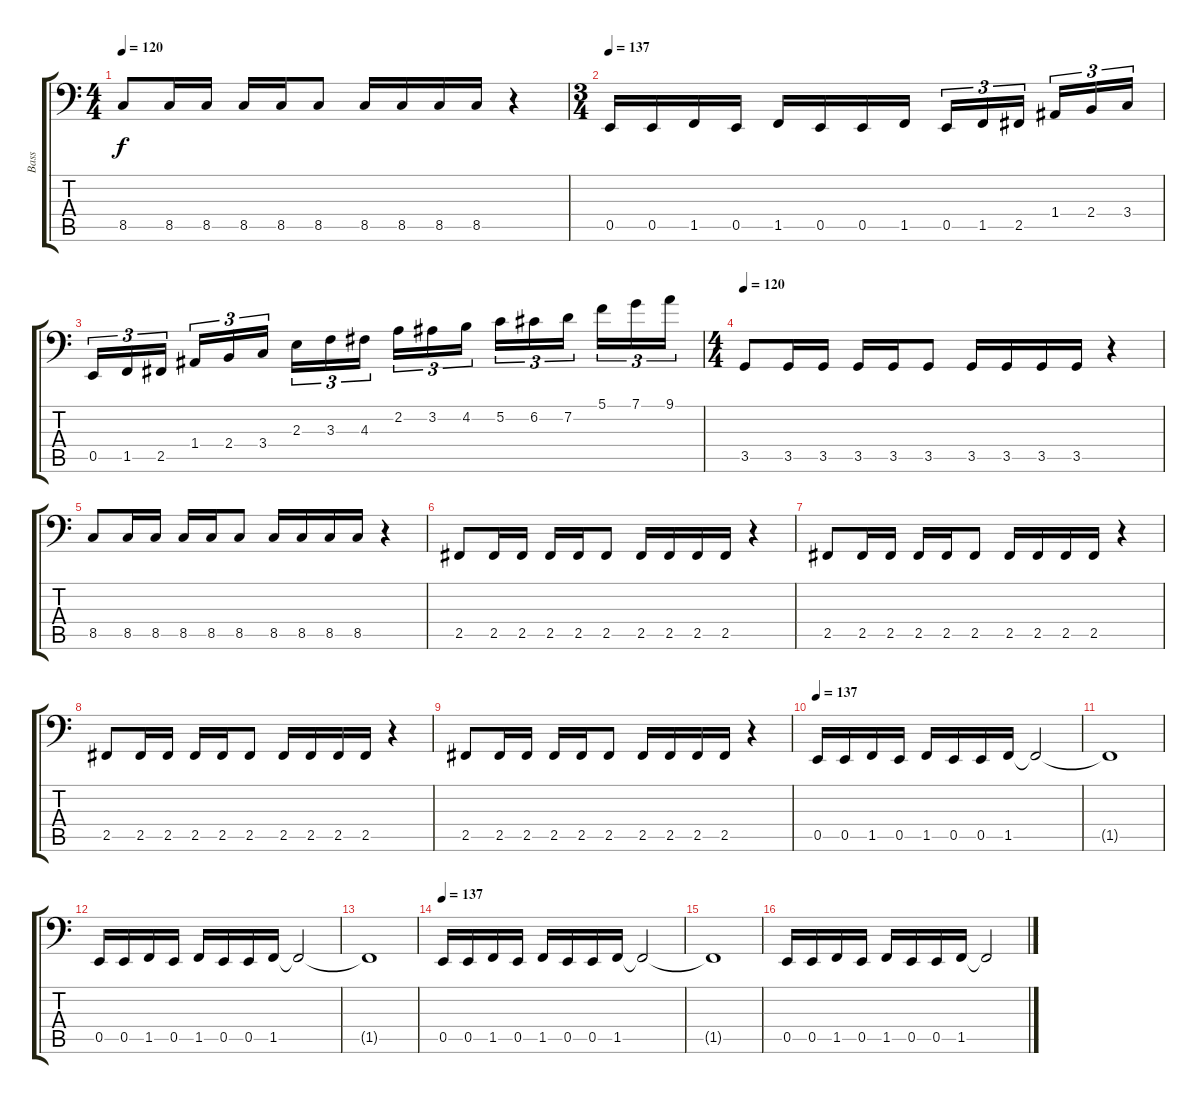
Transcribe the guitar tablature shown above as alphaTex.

\track ("Bass" "Bass") {instrument electricbassfinger}
\staff {score tabs}
\tuning (C3 G2 D2 A1 E1 B0) {hide}
\ts (4 4)
\tempo 120
\clef f4
\ks c
8.5.8{dy f} 8.5.16 8.5.16 8.5.16 8.5.16 8.5.8 8.5.16 8.5.16 8.5.16 8.5.16 r.4 |
\ts (3 4)
\tempo 137
0.5.16 0.5.16 1.5.16 0.5.16 1.5.16 0.5.16 0.5.16 1.5.16 0.5.16{tu (3 2)} 1.5.16{tu (3 2)} 2.5.16{tu (3 2)} 1.4.16{tu (3 2)} 2.4.16{tu (3 2)} 3.4.16{tu (3 2)} |
0.5.16{tu (3 2)} 1.5.16{tu (3 2)} 2.5.16{tu (3 2)} 1.4.16{tu (3 2)} 2.4.16{tu (3 2)} 3.4.16{tu (3 2)} 2.3.16{tu (3 2)} 3.3.16{tu (3 2)} 4.3.16{tu (3 2)} 2.2.16{tu (3 2)} 3.2.16{tu (3 2)} 4.2.16{tu (3 2)} 5.2.16{tu (3 2)} 6.2.16{tu (3 2)} 7.2.16{tu (3 2)} 5.1.16{tu (3 2)} 7.1.16{tu (3 2)} 9.1.16{tu (3 2)} |
\ts (4 4)
\tempo 120
3.5.8 3.5.16 3.5.16 3.5.16 3.5.16 3.5.8 3.5.16 3.5.16 3.5.16 3.5.16 r.4 |
8.5.8 8.5.16 8.5.16 8.5.16 8.5.16 8.5.8 8.5.16 8.5.16 8.5.16 8.5.16 r.4 |
2.5.8 2.5.16 2.5.16 2.5.16 2.5.16 2.5.8 2.5.16 2.5.16 2.5.16 2.5.16 r.4 |
2.5.8 2.5.16 2.5.16 2.5.16 2.5.16 2.5.8 2.5.16 2.5.16 2.5.16 2.5.16 r.4 |
2.5.8 2.5.16 2.5.16 2.5.16 2.5.16 2.5.8 2.5.16 2.5.16 2.5.16 2.5.16 r.4 |
2.5.8 2.5.16 2.5.16 2.5.16 2.5.16 2.5.8 2.5.16 2.5.16 2.5.16 2.5.16 r.4 |
\tempo 137
0.5.16 0.5.16 1.5.16 0.5.16 1.5.16 0.5.16 0.5.16 1.5.16 1.5{t}.2 |
1.5{t}.1 |
0.5.16 0.5.16 1.5.16 0.5.16 1.5.16 0.5.16 0.5.16 1.5.16 1.5{t}.2 |
1.5{t}.1 |
\tempo 137
0.5.16 0.5.16 1.5.16 0.5.16 1.5.16 0.5.16 0.5.16 1.5.16 1.5{t}.2{volume 0} |
1.5{t}.1 |
0.5.16 0.5.16 1.5.16 0.5.16 1.5.16 0.5.16 0.5.16 1.5.16 1.5{t}.2
